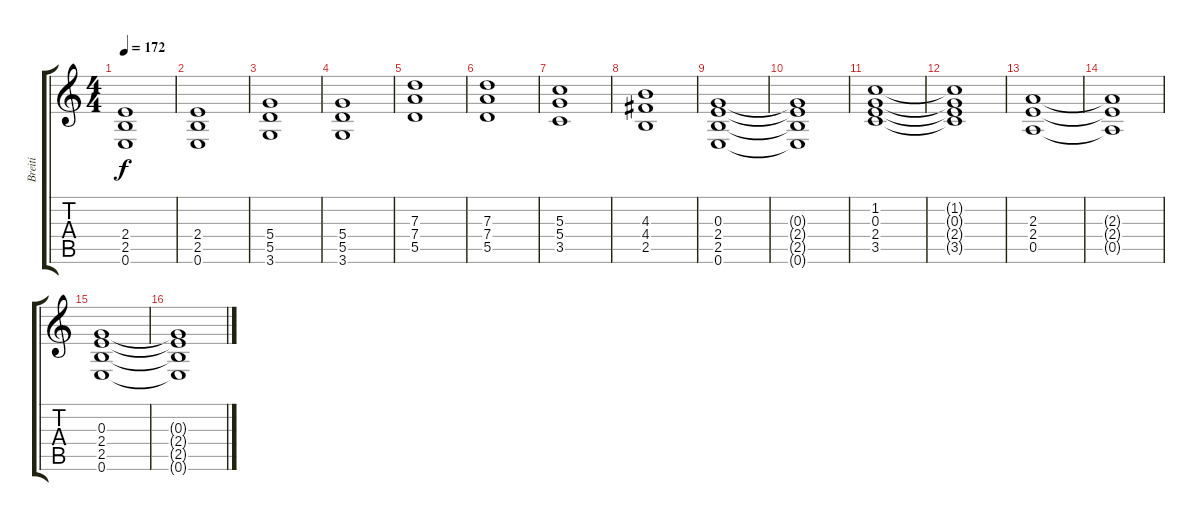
\track ("Breiti" "Breiti") {instrument distortionguitar}
\staff {score tabs}
\tuning (E4 B3 G3 D3 A2 E2) {hide}
\ts (4 4)
\tempo 172
\clef g2
\ks c
(2.4 2.5 0.6).1{dy f} |
(2.4 2.5 0.6).1 |
(5.4 5.5 3.6).1 |
(5.4 5.5 3.6).1 |
(7.3 7.4 5.5).1 |
(7.3 7.4 5.5).1 |
(5.3 5.4 3.5).1 |
(4.3 4.4 2.5).1 |
(0.3 2.4 2.5 0.6).1 |
(0.3{t} 2.4{t} 2.5{t} 0.6{t}).1 |
(1.2 0.3 2.4 3.5).1 |
(1.2{t} 0.3{t} 2.4{t} 3.5{t}).1 |
(2.3 2.4 0.5).1 |
(2.3{t} 2.4{t} 0.5{t}).1 |
(0.3 2.4 2.5 0.6).1 |
(0.3{t} 2.4{t} 2.5{t} 0.6{t}).1
